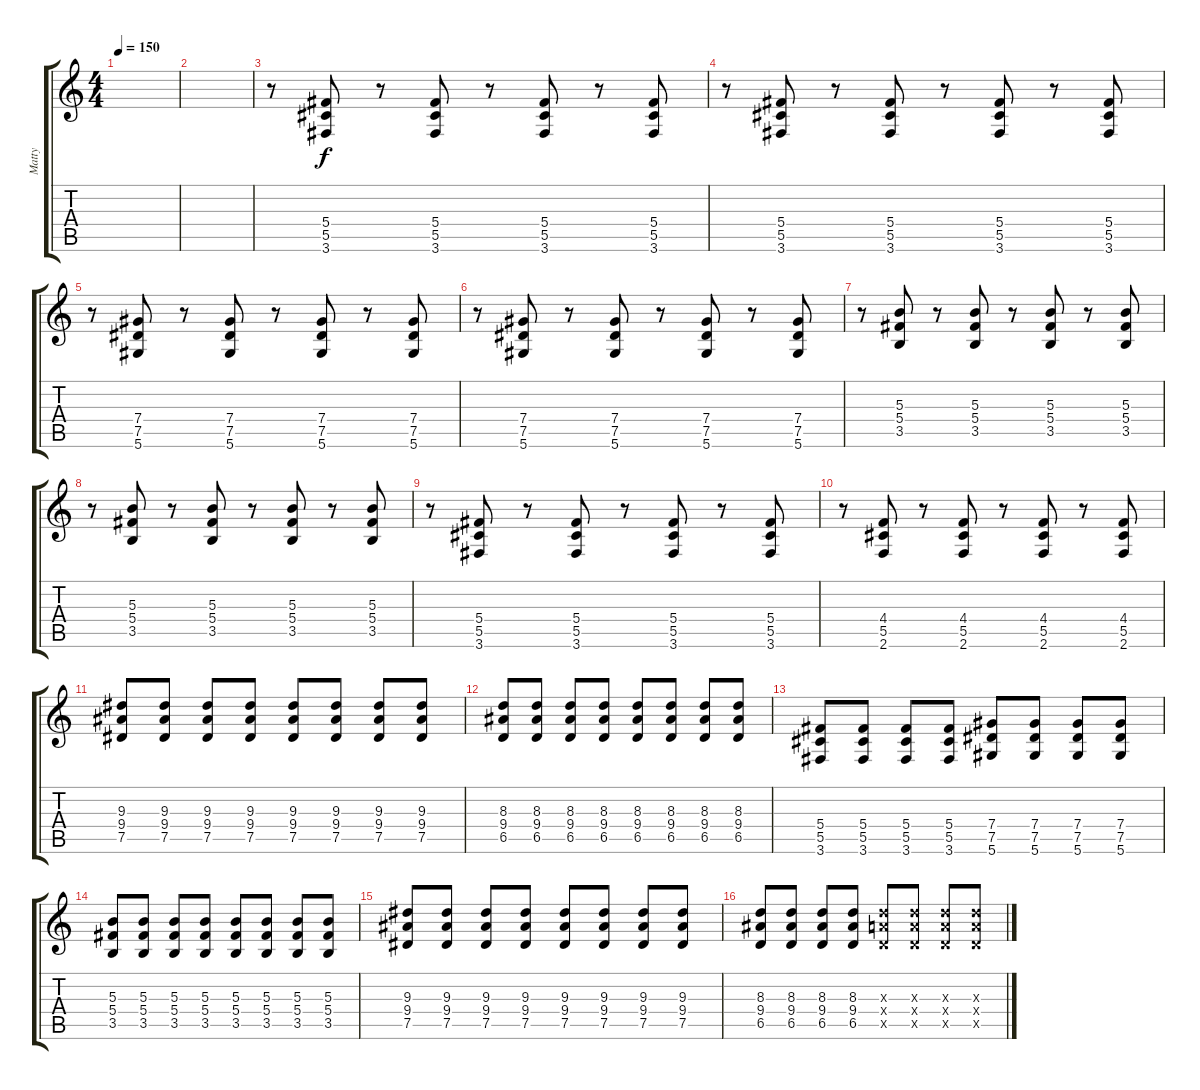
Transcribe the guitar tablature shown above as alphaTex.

\track ("Matty" "Matty") {instrument distortionguitar}
\staff {score tabs}
\tuning (Eb4 Bb3 Gb3 Db3 Ab2 Eb2) {hide}
\ts (4 4)
\tempo 150
\clef g2
\ks c
|
|
r.8 (5.4 5.5 3.6).8 r.8 (5.4 5.5 3.6).8 r.8 (5.4 5.5 3.6).8 r.8 (5.4 5.5 3.6).8 |
r.8 (5.4 5.5 3.6).8 r.8 (5.4 5.5 3.6).8 r.8 (5.4 5.5 3.6).8 r.8 (5.4 5.5 3.6).8 |
r.8 (7.4 7.5 5.6).8 r.8 (7.4 7.5 5.6).8 r.8 (7.4 7.5 5.6).8 r.8 (7.4 7.5 5.6).8 |
r.8 (7.4 7.5 5.6).8 r.8 (7.4 7.5 5.6).8 r.8 (7.4 7.5 5.6).8 r.8 (7.4 7.5 5.6).8 |
r.8 (5.3 5.4 3.5).8 r.8 (5.3 5.4 3.5).8 r.8 (5.3 5.4 3.5).8 r.8 (5.3 5.4 3.5).8 |
r.8 (5.3 5.4 3.5).8 r.8 (5.3 5.4 3.5).8 r.8 (5.3 5.4 3.5).8 r.8 (5.3 5.4 3.5).8 |
r.8 (5.4 5.5 3.6).8 r.8 (5.4 5.5 3.6).8 r.8 (5.4 5.5 3.6).8 r.8 (5.4 5.5 3.6).8 |
r.8 (4.4 5.5 2.6).8 r.8 (4.4 5.5 2.6).8 r.8 (4.4 5.5 2.6).8 r.8 (4.4 5.5 2.6).8 |
(9.3 9.4 7.5).8 (9.3 9.4 7.5).8 (9.3 9.4 7.5).8 (9.3 9.4 7.5).8 (9.3 9.4 7.5).8 (9.3 9.4 7.5).8 (9.3 9.4 7.5).8 (9.3 9.4 7.5).8 |
(8.3 9.4 6.5).8 (8.3 9.4 6.5).8 (8.3 9.4 6.5).8 (8.3 9.4 6.5).8 (8.3 9.4 6.5).8 (8.3 9.4 6.5).8 (8.3 9.4 6.5).8 (8.3 9.4 6.5).8 |
(5.4 5.5 3.6).8 (5.4 5.5 3.6).8 (5.4 5.5 3.6).8 (5.4 5.5 3.6).8 (7.4 7.5 5.6).8 (7.4 7.5 5.6).8 (7.4 7.5 5.6).8 (7.4 7.5 5.6).8 |
(5.3 5.4 3.5).8 (5.3 5.4 3.5).8 (5.3 5.4 3.5).8 (5.3 5.4 3.5).8 (5.3 5.4 3.5).8 (5.3 5.4 3.5).8 (5.3 5.4 3.5).8 (5.3 5.4 3.5).8 |
(9.3 9.4 7.5).8 (9.3 9.4 7.5).8 (9.3 9.4 7.5).8 (9.3 9.4 7.5).8 (9.3 9.4 7.5).8 (9.3 9.4 7.5).8 (9.3 9.4 7.5).8 (9.3 9.4 7.5).8 |
(8.3 9.4 6.5).8 (8.3 9.4 6.5).8 (8.3 9.4 6.5).8 (8.3 9.4 6.5).8 (8.3{x} 8.4{x} 6.5{x}).8 (8.3{x} 8.4{x} 6.5{x}).8 (8.3{x} 8.4{x} 6.5{x}).8 (8.3{x} 8.4{x} 6.5{x}).8
